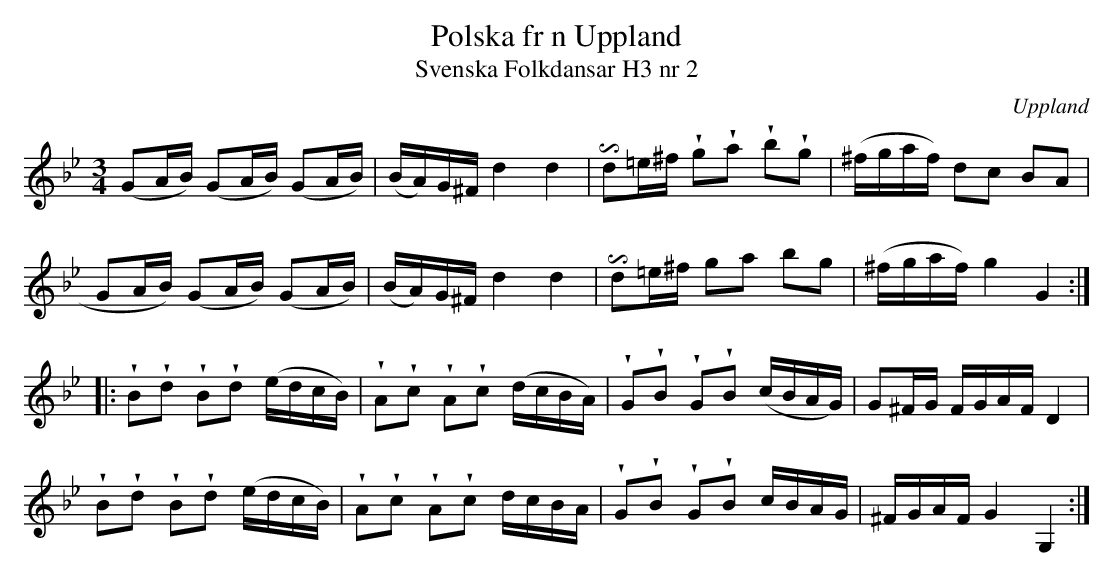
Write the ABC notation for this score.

X:1
T:Polska fr n Uppland
T:Svenska Folkdansar H3 nr 2
O:Uppland
M:3/4
U:i=invertedturn
U:w=wedge
L:1/16
K: Gm
(G2AB) (G2AB) (G2AB) | (BA)G^F d4 d4 | !invertedturn!"^"d2=e^f wg2wa2 wb2wg2 | (^fgaf) d2c2 B2A2 |
G2AB) (G2AB) (G2AB) | (BA)G^F d4 d4 | !invertedturn!"^"d2=e^f g2a2 b2g2 | (^fgaf) g4 G4 ::
wB2wd2 wB2wd2 (edcB) | wA2wc2 wA2wc2 (dcBA) | wG2wB2 wG2wB2 (cBAG) | G2^FG FGAF D4 |
wB2wd2 wB2wd2 (edcB) | wA2wc2 wA2wc2 dcBA | wG2wB2 wG2wB2 cBAG | ^FGAF G4 G,4 :|
